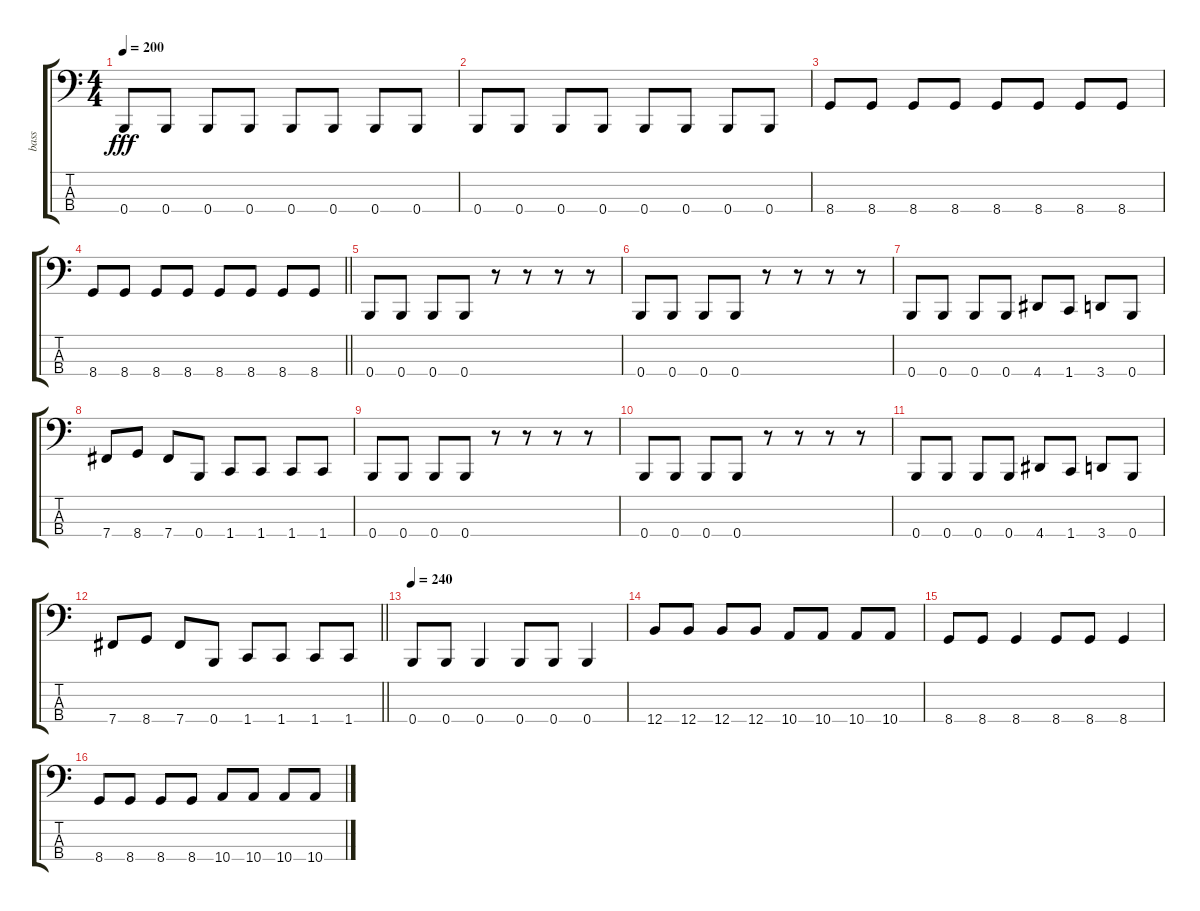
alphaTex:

\track ("bass" "bass") {instrument electricbasspick}
\staff {score tabs}
\tuning (E2 B1 Gb1 B0) {hide}
\ts (4 4)
\tempo 200
\clef f4
\ks c
0.4.8{dy fff} 0.4.8 0.4.8 0.4.8 0.4.8 0.4.8 0.4.8 0.4.8 |
0.4.8 0.4.8 0.4.8 0.4.8 0.4.8 0.4.8 0.4.8 0.4.8 |
8.4.8 8.4.8 8.4.8 8.4.8 8.4.8 8.4.8 8.4.8 8.4.8 |
\barLineRight lightlight
8.4.8 8.4.8 8.4.8 8.4.8 8.4.8 8.4.8 8.4.8 8.4.8 |
\section ("" "")
0.4.8 0.4.8 0.4.8 0.4.8 r.8 r.8 r.8 r.8 |
0.4.8 0.4.8 0.4.8 0.4.8 r.8 r.8 r.8 r.8 |
0.4.8 0.4.8 0.4.8 0.4.8 4.4.8 1.4.8 3.4.8 0.4.8 |
7.4.8 8.4.8 7.4.8 0.4.8 1.4.8 1.4.8 1.4.8 1.4.8 |
0.4.8 0.4.8 0.4.8 0.4.8 r.8 r.8 r.8 r.8 |
0.4.8 0.4.8 0.4.8 0.4.8 r.8 r.8 r.8 r.8 |
0.4.8 0.4.8 0.4.8 0.4.8 4.4.8 1.4.8 3.4.8 0.4.8 |
\barLineRight lightlight
7.4.8 8.4.8 7.4.8 0.4.8 1.4.8 1.4.8 1.4.8 1.4.8 |
\section ("" "")
\tempo 240
0.4.8 0.4.8 0.4.4 0.4.8 0.4.8 0.4.4 |
12.4.8 12.4.8 12.4.8 12.4.8 10.4.8 10.4.8 10.4.8 10.4.8 |
8.4.8 8.4.8 8.4.4 8.4.8 8.4.8 8.4.4 |
8.4.8 8.4.8 8.4.8 8.4.8 10.4.8 10.4.8 10.4.8 10.4.8
